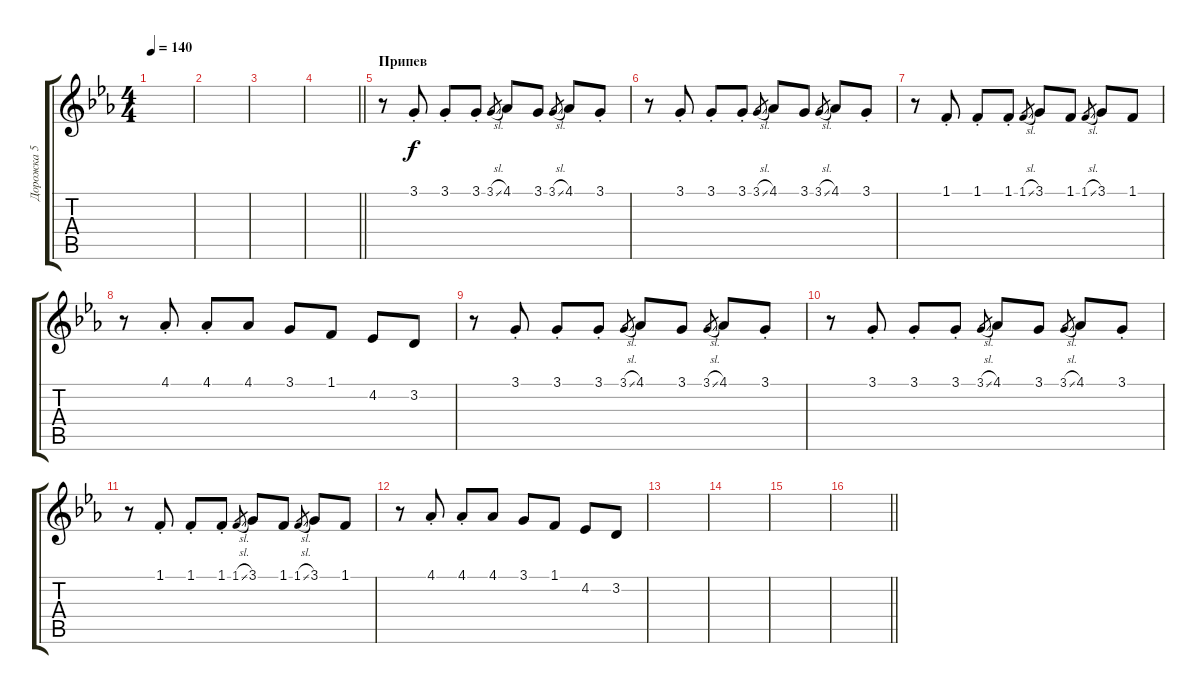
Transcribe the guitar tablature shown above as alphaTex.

\track ("Дорожка 5" "Дорожка 5") {instrument tuba}
\staff {score tabs}
\tuning (E4 B3 G3 D3 A2 E2) {hide}
\ts (4 4)
\tempo 140
\clef g2
\ks cminor
|
|
|
\barLineRight lightlight
|
\section ("" "Припев")
r.8 3.1{st}.8 3.1{st}.8 3.1{st}.8 3.1{sl}.8{gr} 4.1.8 3.1.8 3.1{sl}.8{gr} 4.1.8 3.1{st}.8 |
r.8 3.1{st}.8 3.1{st}.8 3.1{st}.8 3.1{sl}.8{gr} 4.1.8 3.1.8 3.1{sl}.8{gr} 4.1.8 3.1{st}.8 |
r.8 1.1{st}.8 1.1{st}.8 1.1{st}.8 1.1{sl}.8{gr} 3.1.8 1.1.8 1.1{sl}.8{gr} 3.1.8 1.1.8 |
r.8 4.1{st}.8 4.1{st}.8 4.1.8 3.1.8 1.1.8 4.2.8 3.2.8 |
r.8 3.1{st}.8 3.1{st}.8 3.1{st}.8 3.1{sl}.8{gr} 4.1.8 3.1.8 3.1{sl}.8{gr} 4.1.8 3.1{st}.8 |
r.8 3.1{st}.8 3.1{st}.8 3.1{st}.8 3.1{sl}.8{gr} 4.1.8 3.1.8 3.1{sl}.8{gr} 4.1.8 3.1{st}.8 |
r.8 1.1{st}.8 1.1{st}.8 1.1{st}.8 1.1{sl}.8{gr} 3.1.8 1.1.8 1.1{sl}.8{gr} 3.1.8 1.1.8 |
r.8 4.1{st}.8 4.1{st}.8 4.1.8 3.1.8 1.1.8 4.2.8 3.2.8 |
|
|
|
\barLineRight lightlight
